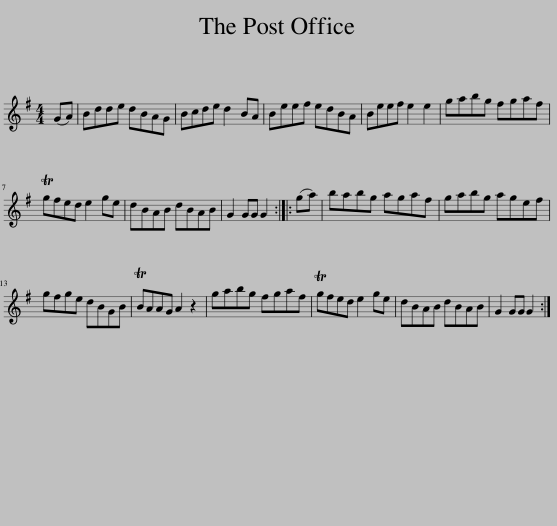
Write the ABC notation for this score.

X:1
L:1/8
M:4/4
I:linebreak $
K:G
V:1 treble
V:1
 (GA) | Bdde dBAG | Bcde d2 BA | Beef edBA | Beef e2 e2 | %5
 gabg fgaf |$ Tgfed e2 ge | dBAB dBAB | G2 GG G2 :: (ga) | %10
 babg agaf | gabg agef |$ gfge dBGB | TBAAG A2 z2 | gabg fgaf | %15
 Tgfed e2 ge | dBAB dBAB | G2 GG G2 :| %18
